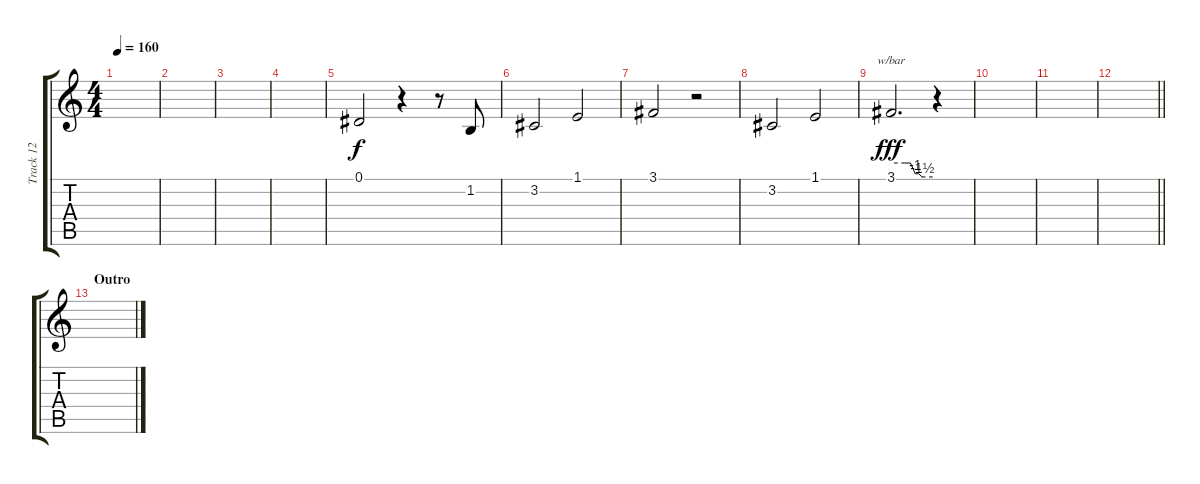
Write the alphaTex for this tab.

\track ("Track 12" "Track 12") {instrument lead2sawtooth}
\staff {score tabs}
\tuning (Eb4 Bb3 Gb3 Db3 Ab2 Eb2) {hide}
\ts (4 4)
\tempo 160
\clef g2
\ks c
|
|
|
|
0.1.2 r.4 r.8 1.2.8 |
3.2.2 1.1.2 |
3.1.2 r.2 |
3.2.2 1.1.2 |
3.1.2{d tbe (custom default 0 0 20 0 28 0 35 -4 40 -4 45 -6 60 -6) dy fff} r.4 |
|
|
\barLineRight lightlight
|
\section ("" "Outro")
